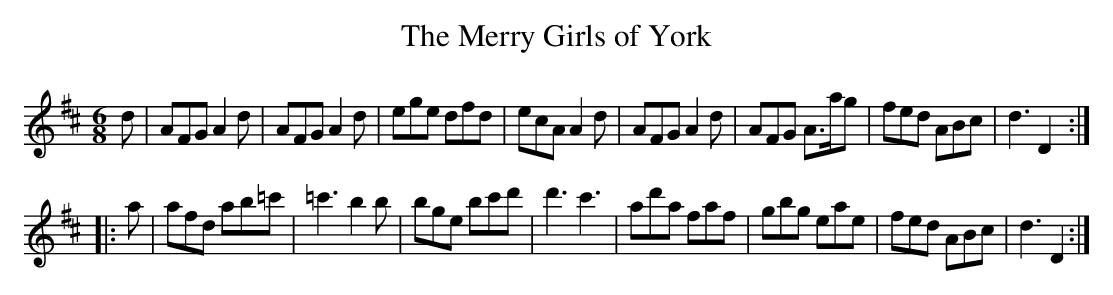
X:1
T:Merry Girls of York, The
M:6/8
K:D
d|\
AFG A2d| AFG A2d| ege dfd| ecA A2d|\
AFG A2d| AFG A>ag| fed ABc| d3 D2::
a|\
afd ab=c'| =c'3 b2b| bge bc'd'| d'3 c'3|\
ad'a faf| gbg eae| fed ABc| d3 D2:|
